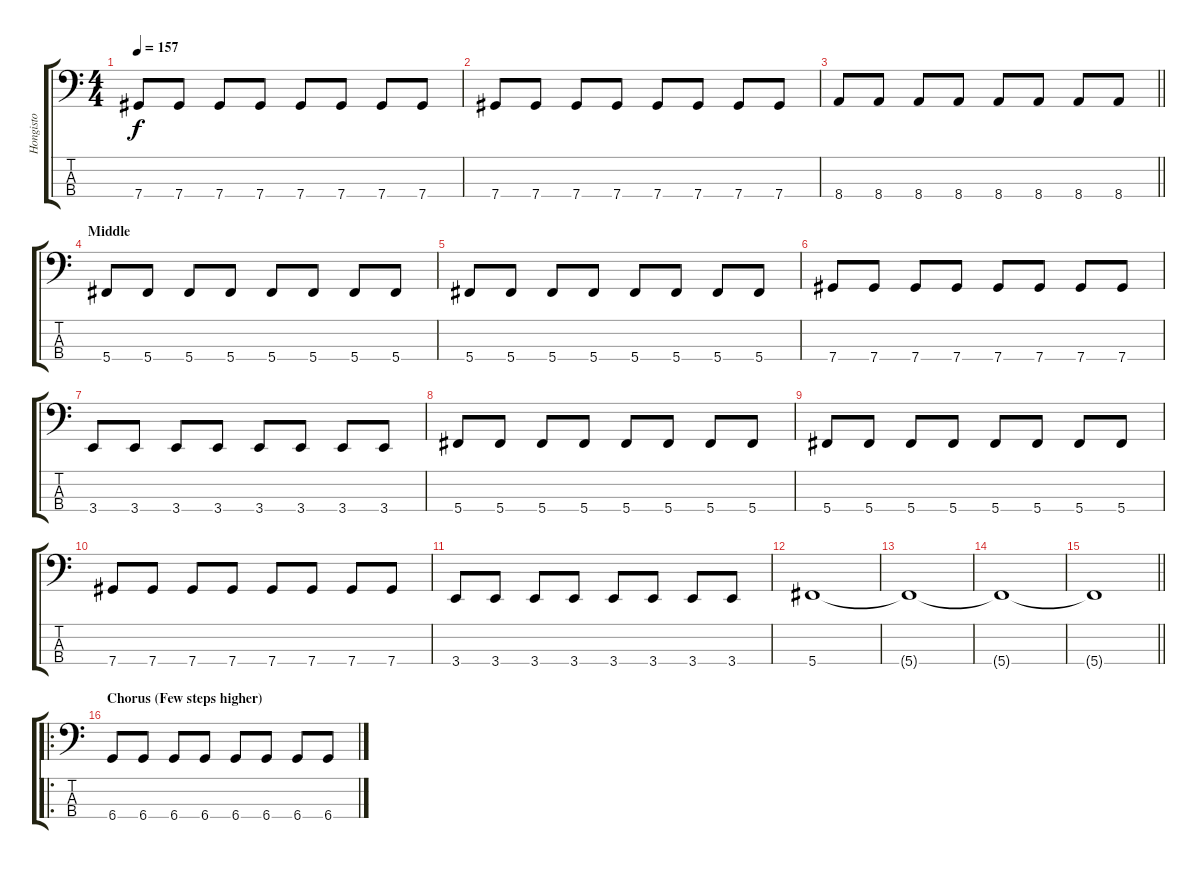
\track ("Hongisto" "Hongisto") {instrument electricbassfinger}
\staff {score tabs}
\tuning (Gb2 Db2 Ab1 Db1) {hide}
\ts (4 4)
\tempo 157
\clef f4
\ks c
7.4.8{dy f} 7.4.8 7.4.8 7.4.8 7.4.8 7.4.8 7.4.8 7.4.8 |
7.4.8 7.4.8 7.4.8 7.4.8 7.4.8 7.4.8 7.4.8 7.4.8 |
\barLineRight lightlight
8.4.8 8.4.8 8.4.8 8.4.8 8.4.8 8.4.8 8.4.8 8.4.8 |
\section ("" "Middle")
5.4.8 5.4.8 5.4.8 5.4.8 5.4.8 5.4.8 5.4.8 5.4.8 |
5.4.8 5.4.8 5.4.8 5.4.8 5.4.8 5.4.8 5.4.8 5.4.8 |
7.4.8 7.4.8 7.4.8 7.4.8 7.4.8 7.4.8 7.4.8 7.4.8 |
3.4.8 3.4.8 3.4.8 3.4.8 3.4.8 3.4.8 3.4.8 3.4.8 |
5.4.8 5.4.8 5.4.8 5.4.8 5.4.8 5.4.8 5.4.8 5.4.8 |
5.4.8 5.4.8 5.4.8 5.4.8 5.4.8 5.4.8 5.4.8 5.4.8 |
7.4.8 7.4.8 7.4.8 7.4.8 7.4.8 7.4.8 7.4.8 7.4.8 |
3.4.8 3.4.8 3.4.8 3.4.8 3.4.8 3.4.8 3.4.8 3.4.8 |
5.4.1 |
5.4{t}.1 |
5.4{t}.1 |
\barLineRight lightlight
5.4{t}.1 |
\ro
\section ("" "Chorus (Few steps higher)")
6.4.8 6.4.8 6.4.8 6.4.8 6.4.8 6.4.8 6.4.8 6.4.8
